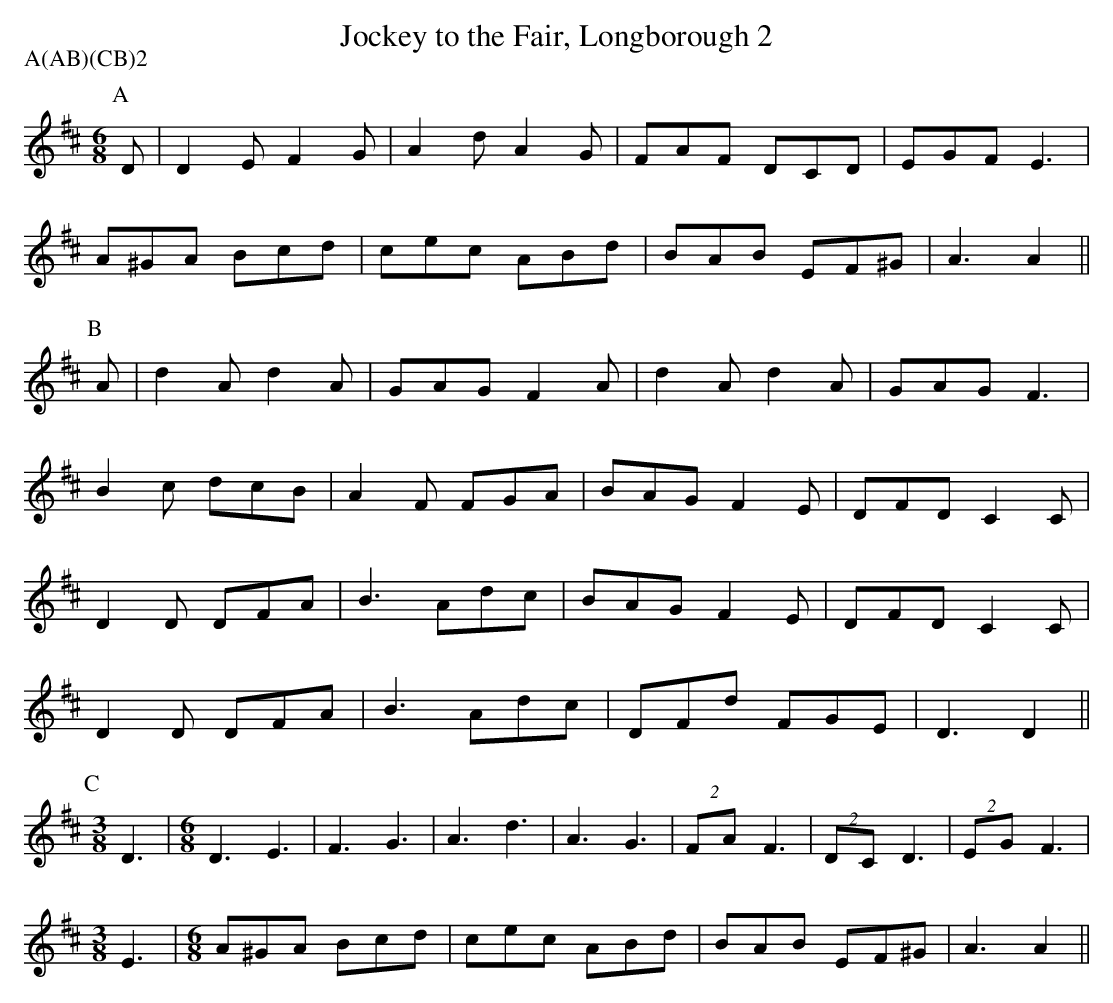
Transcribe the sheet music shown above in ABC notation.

X:1
T:Jockey to the Fair, Longborough 2
M:6/8
L:1/8
P:A(AB)(CB)2
K:D
P:A
D|D2E  F2G|A2d A2G|FAF DCD |EGF E3 |
A^GA Bcd|cec ABd|BAB EF^G|A3  A2 ||
P:B
A|d2A  d2A|GAG F2A|d2A d2A |GAG F3 |
B2c  dcB|A2F FGA|BAG F2E |DFD C2C|
D2D  DFA|B3  Adc|BAG F2E |DFD C2C|
D2D  DFA|B3  Adc|DFd FGE |D3  D2 ||
P:C
M:3/8
D3|\
M:6/8
D3   E3|F3   G3|A3   d3|A3  G3   |\
(2FA F3|(2DC D3|(2EG F3|
M:3/8
E3  |\
M:6/8
A^GA Bcd|cec ABd|BAB EF^G|A3  A2 ||
